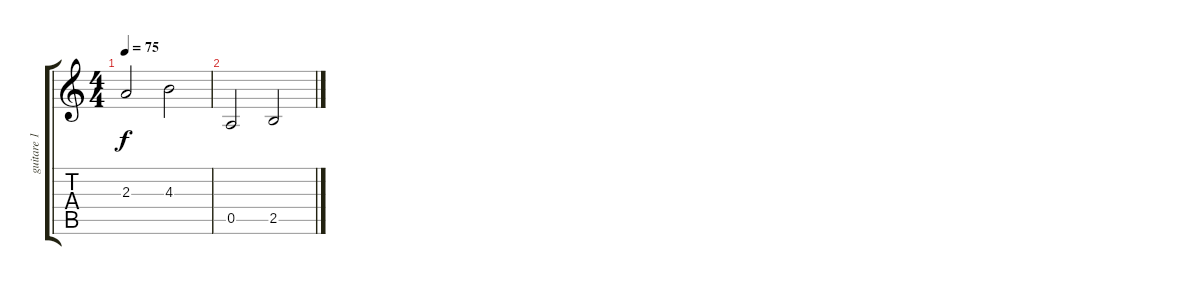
\track ("guitare 1" "guitare 1") {instrument acousticguitarnylon}
\staff {score tabs}
\tuning (E4 B3 G3 D3 A2 E2) {hide}
\ts (4 4)
\tempo 75
\clef g2
\ks c
2.3.2{dy f} 4.3.2 |
0.5.2 2.5.2
